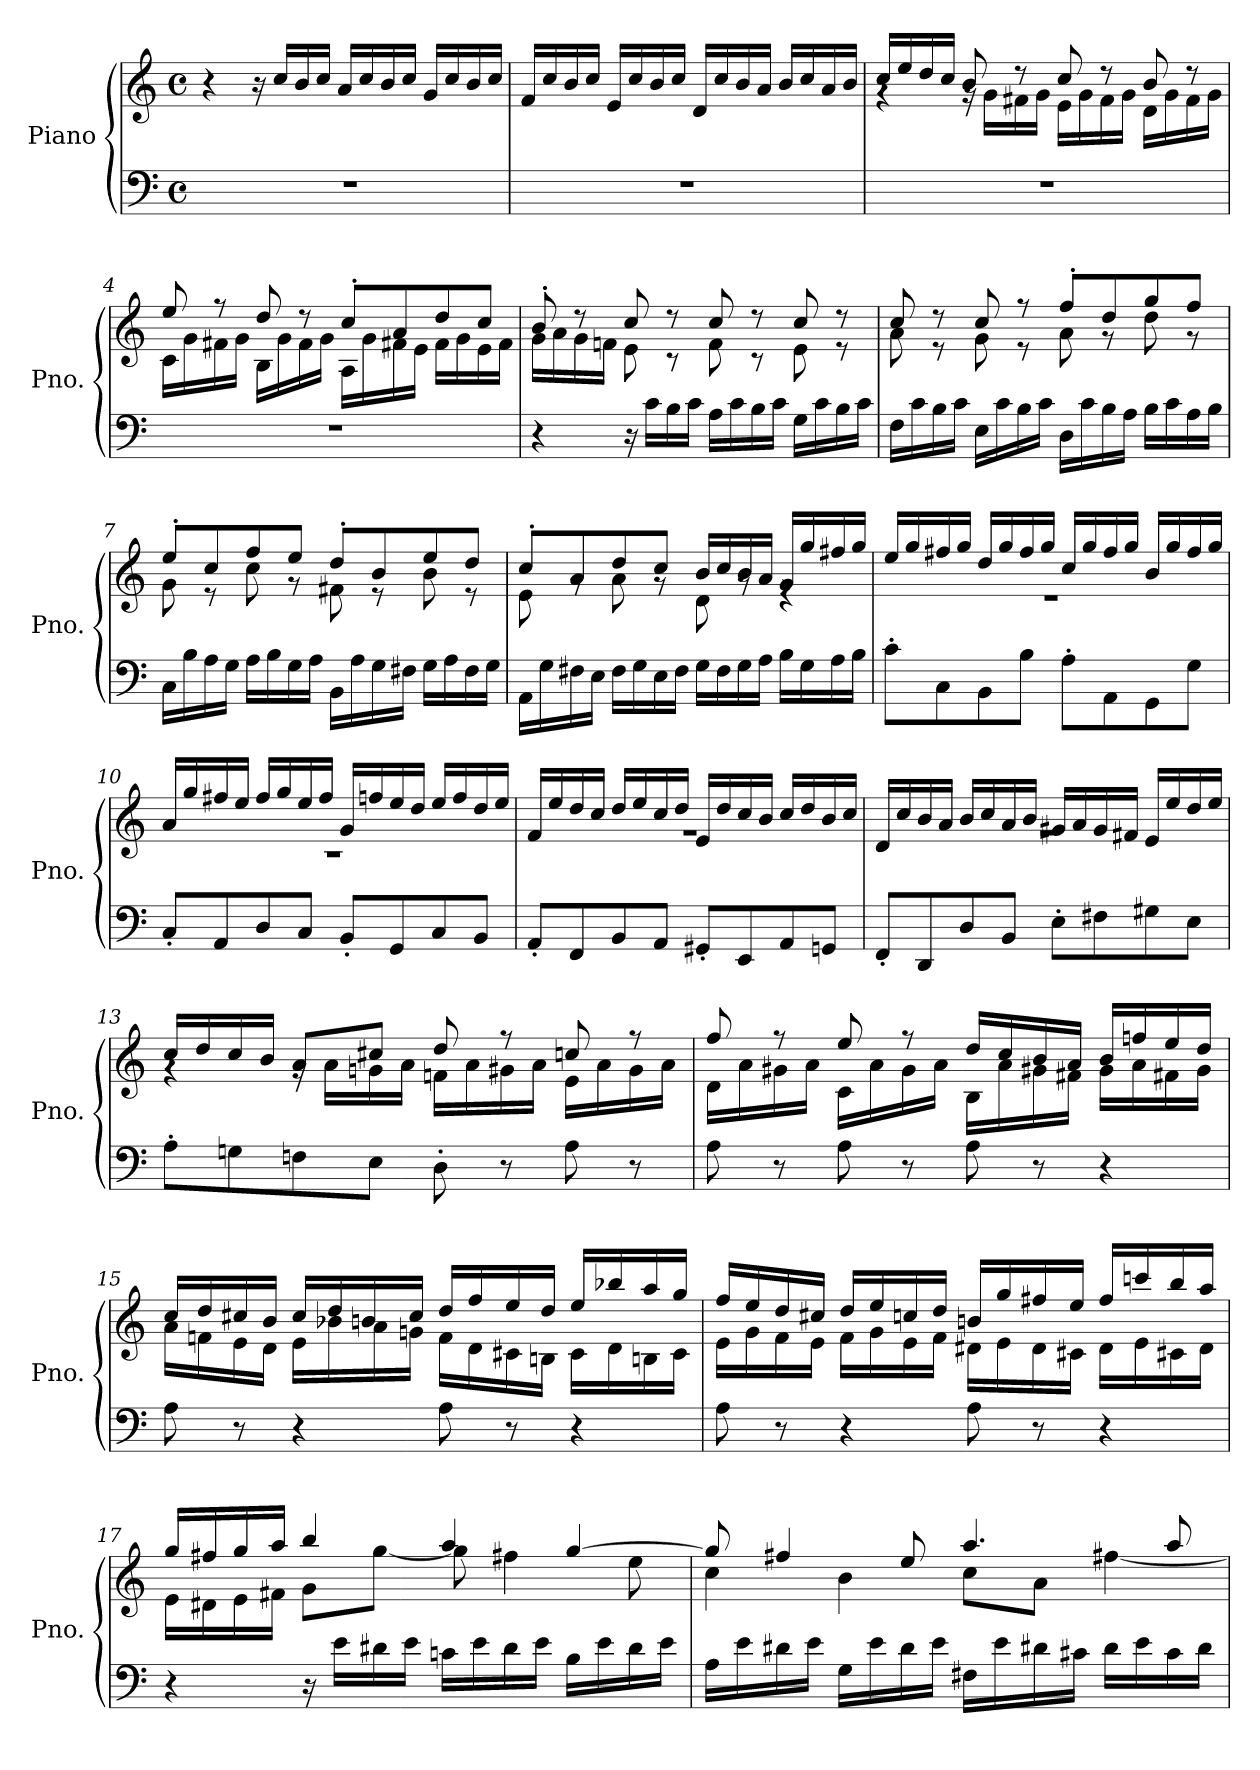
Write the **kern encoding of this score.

**kern	**kern
*part1	*part1
*staff2	*staff1
*I"Piano	*
*I'Pno.	*
*clefF4	*clefG2
*k[]	*k[]
*M4/4	*M4/4
*met(c)	*met(c)
*MM96	*MM96
=1	=1
1r	4r
.	16r
.	16cc/LL
.	16b/
.	16cc/JJ
.	16a/LL
.	16cc/
.	16b/
.	16cc/JJ
.	16g/LL
.	16cc/
.	16b/
.	16cc/JJ
=2	=2
1r	16f/LL
.	16cc/
.	16b/
.	16cc/JJ
.	16e/LL
.	16cc/
.	16b/
.	16cc/JJ
.	16d/LL
.	16cc/
.	16b/
.	16a/JJ
.	16b/LL
.	16cc/
.	16a/
.	16b/JJ
=3	=3
*	*^
1r	16cc/LL	4rg
.	16ee/	.
.	16dd/	.
.	16cc/JJ	.
.	8b/	16rg
.	.	16g\LL
.	8r	16f#X\
.	.	16g\JJ
.	8cc/	16e\LL
.	.	16g\
.	8r	16f#\
.	.	16g\JJ
.	8b/	16d\LL
.	.	16g\
.	8r	16f#\
.	.	16g\JJ
!!LO:LB:g=z	!!
=4	=4	=4
1r	8ee/	16c\LL
.	.	16g\
.	8r	16f#X\
.	.	16g\JJ
.	8dd/	16B\LL
.	.	16g\
.	8r	16f#\
.	.	16g\JJ
.	8cc'/L	16A\LL
.	.	16g\
.	8a/	16f#X\
.	.	16e\JJ
.	8dd/	16f#\LL
.	.	16g\
.	8cc/J	16e\
.	.	16f#\JJ
=5	=5	=5
4r	8b'/	16g\LL
.	.	16a\
.	8r	16g\
.	.	16fn\JJ
16r	8cc/	8e\
16c\LL	.	.
16B\	8r	8r
16c\JJ	.	.
16A\LL	8cc/	8f\
16c\	.	.
16B\	8r	8r
16c\JJ	.	.
16G\LL	8cc/	8e\
16c\	.	.
16B\	8r	8r
16c\JJ	.	.
=6	=6	=6
16F\LL	8cc/	8a\
16c\	.	.
16B\	8r	8r
16c\JJ	.	.
16E\LL	8cc/	8g\
16c\	.	.
16B\	8r	8r
16c\JJ	.	.
16D\LL	8ff'/L	8a\
16c\	.	.
16B\	8dd/	8r
16A\JJ	.	.
16B\LL	8gg/	8dd\
16c\	.	.
16A\	8ff/J	8r
16B\JJ	.	.
!!LO:LB:g=z	!!
=7	=7	=7
16C\LL	8ee'/L	8g\
16B\	.	.
16A\	8cc/	8r
16G\JJ	.	.
16A\LL	8ff/	8cc\
16B\	.	.
16G\	8ee/J	8r
16A\JJ	.	.
16BB\LL	8dd'/L	8f#X\
16A\	.	.
16G\	8b/	8r
16F#X\JJ	.	.
16G\LL	8ee/	8b\
16A\	.	.
16F#\	8dd/J	8r
16G\JJ	.	.
=8	=8	=8
16AA\LL	8cc'/L	8e\
16G\	.	.
16F#X\	8a/	8rg
16E\JJ	.	.
16F#\LL	8dd/	8a\
16G\	.	.
16E\	8cc/J	8rg
16F#\JJ	.	.
16G\LL	16b/LL	8d\
16F#\	16cc/	.
16G\	16b/	8rg
16A\JJ	16a/JJ	.
16B\LL	16g/LL	4re
16G\	16gg/	.
16A\	16ff#X/	.
16B\JJ	16gg/JJ	.
=9	=9	=9
8c'\L	16ee/LL	1r
.	16gg/	.
8C\	16ff#X/	.
.	16gg/JJ	.
8BB\	16dd/LL	.
.	16gg/	.
8B\J	16ff#/	.
.	16gg/JJ	.
8A'\L	16cc/LL	.
.	16gg/	.
8AA\	16ff#/	.
.	16gg/JJ	.
8GG\	16b/LL	.
.	16gg/	.
8G\J	16ff#/	.
.	16gg/JJ	.
!!LO:PB:g=z	!!
=10	=10	=10
8C'/L	16a/LL	1r
.	16gg/	.
8AA/	16ff#X/	.
.	16ee/JJ	.
8D/	16ff#/LL	.
.	16gg/	.
8C/J	16ee/	.
.	16ff#/JJ	.
8BB'/L	16g/LL	.
.	16ffn/	.
8GG/	16ee/	.
.	16dd/JJ	.
8C/	16ee/LL	.
.	16ff/	.
8BB/J	16dd/	.
.	16ee/JJ	.
=11	=11	=11
8AA'/L	16f/LL	1rg
.	16ee/	.
8FF/	16dd/	.
.	16cc/JJ	.
8BB/	16dd/LL	.
.	16ee/	.
8AA/J	16cc/	.
.	16dd/JJ	.
8GG#X'/L	16e/LL	.
.	16dd/	.
8EE/	16cc/	.
.	16b/JJ	.
8AA/	16cc/LL	.
.	16dd/	.
8GGn/J	16b/	.
.	16cc/JJ	.
=12	=12	=12
8FF'/L	16d/LL	1rg
.	16cc/	.
8DD/	16b/	.
.	16a/JJ	.
8D/	16b/LL	.
.	16cc/	.
8BB/J	16a/	.
.	16b/JJ	.
8E'\L	16g#X/LL	.
.	16a/	.
8F#X\	16g#/	.
.	16f#X/JJ	.
8G#X\	16e/LL	.
.	16ee/	.
8E\J	16dd/	.
.	16ee/JJ	.
!!LO:LB:g=z	!!
=13	=13	=13
8A'\L	16cc/LL	4rg
.	16dd/	.
8Gn\	16cc/	.
.	16b/JJ	.
8Fn\	8a/L	16rg
.	.	16a\LL
8E\J	8cc#X/J	16gn\
.	.	16a\JJ
8D'\	8dd/	16fn\LL
.	.	16a\
8r	8r	16g#X\
.	.	16a\JJ
8A\	8ccn/	16e\LL
.	.	16a\
8r	8r	16g#\
.	.	16a\JJ
=14	=14	=14
8A\	8ff/	16d\LL
.	.	16a\
8r	8r	16g#X\
.	.	16a\JJ
8A\	8ee/	16c\LL
.	.	16a\
8r	8r	16g#\
.	.	16a\JJ
8A\	16dd/LL	16B\LL
.	16cc/	16a\
8r	16b/	16g#X\
.	16a/JJ	16f#X\JJ
4r	16b/LL	16g#\LL
.	16ffn/	16a\
.	16ee/	16f#X\
.	16dd/JJ	16g#\JJ
=15	=15	=15
8A\	16cc/LL	16a\LL
.	16dd/	16fn\
8r	16cc#X/	16e\
.	16b/JJ	16d\JJ
4r	16cc#/LL	16e\LL
.	16dd/	16b-X\
.	16bn/	16a\
.	16cc#/JJ	16gn\JJ
8A\	16dd/LL	16f\LL
.	16ff/	16d\
8r	16ee/	16c#X\
.	16dd/JJ	16Bn\JJ
4r	16ee/LL	16c#\LL
.	16bb-X/	16d\
.	16aa/	16Bn\
.	16gg/JJ	16c#\JJ
!!LO:LB:g=z	!!
=16	=16	=16
8A\	16ff/LL	16e\LL
.	16ee/	16g\
8r	16dd/	16f\
.	16cc#X/JJ	16e\JJ
4r	16dd/LL	16f\LL
.	16ee/	16g\
.	16ccn/	16e\
.	16dd/JJ	16f\JJ
8A\	16bn/LL	16d#X\LL
.	16gg/	16e\
8r	16ff#X/	16d#\
.	16ee/JJ	16c#X\JJ
4r	16ff#/LL	16d#\LL
.	16cccn/	16e\
.	16bb/	16c#X\
.	16aa/JJ	16d#\JJ
=17	=17	=17
4r	16gg/LL	16e\LL
.	16ff#X/	16d#X\
.	16gg/	16e\
.	16aa/JJ	16f#X\JJ
16r	4bb/	8g\L
16e\LL	.	.
16d#X\	.	[8gg\J
16e\JJ	.	.
16cn\LL	4aa/	8gg\]
16e\	.	.
16d#\	.	4ff#X\
16e\JJ	.	.
16B\LL	[4gg/	.
16e\	.	.
16d#\	.	8ee\
16e\JJ	.	.
!!LO:PB:g=z	!!
=18	=18	=18
16A\LL	8gg/]	4cc\
16e\	.	.
16d#X\	4ff#X/	.
16e\JJ	.	.
16G\LL	.	4b\
16e\	.	.
16d#\	8ee/	.
16e\JJ	.	.
16F#X\LL	4.aa/	8cc\L
16e\	.	.
16d#X\	.	8a\J
16c#X\JJ	.	.
16d#\LL	.	[4ff#X\
16e\	.	.
16c#\	8aa/	.
16d#\JJ	.	.
*	*v	*v
=	=
*-	*-
